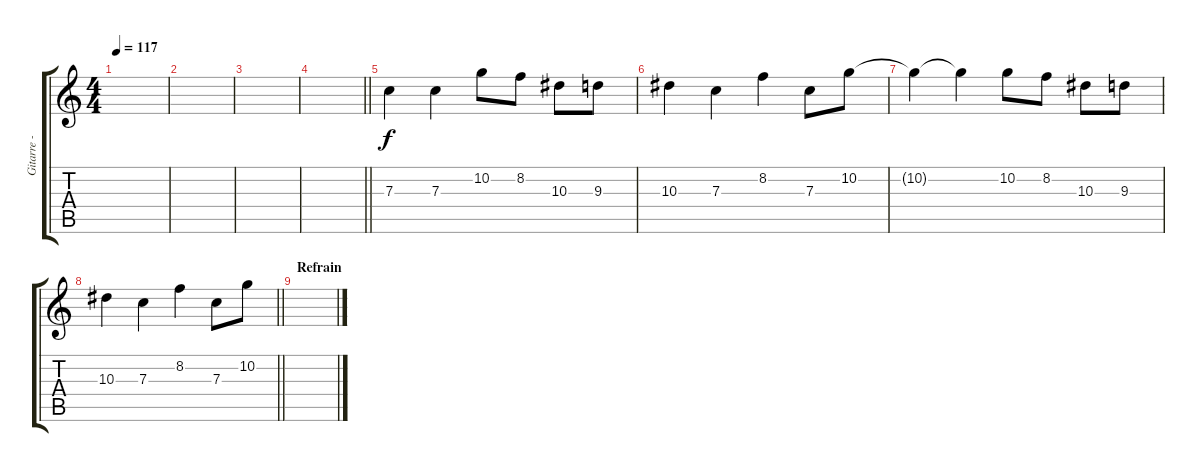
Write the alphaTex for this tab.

\track ("Gitarre - Clean" "Gitarre - ") {instrument electricguitarclean}
\staff {score tabs}
\tuning (D4 A3 F3 C3 G2 C2) {hide}
\ts (4 4)
\tempo 117
\clef g2
\ks c
|
|
|
\barLineRight lightlight
|
7.3.4 7.3.4 10.2.8 8.2.8 10.3.8 9.3.8 |
10.3.4 7.3.4 8.2.4 7.3.8 10.2.8 |
10.2{t}.4 10.2{t}.4 10.2.8 8.2.8 10.3.8 9.3.8 |
\barLineRight lightlight
10.3.4 7.3.4 8.2.4 7.3.8 10.2.8 |
\section ("" "Refrain")
